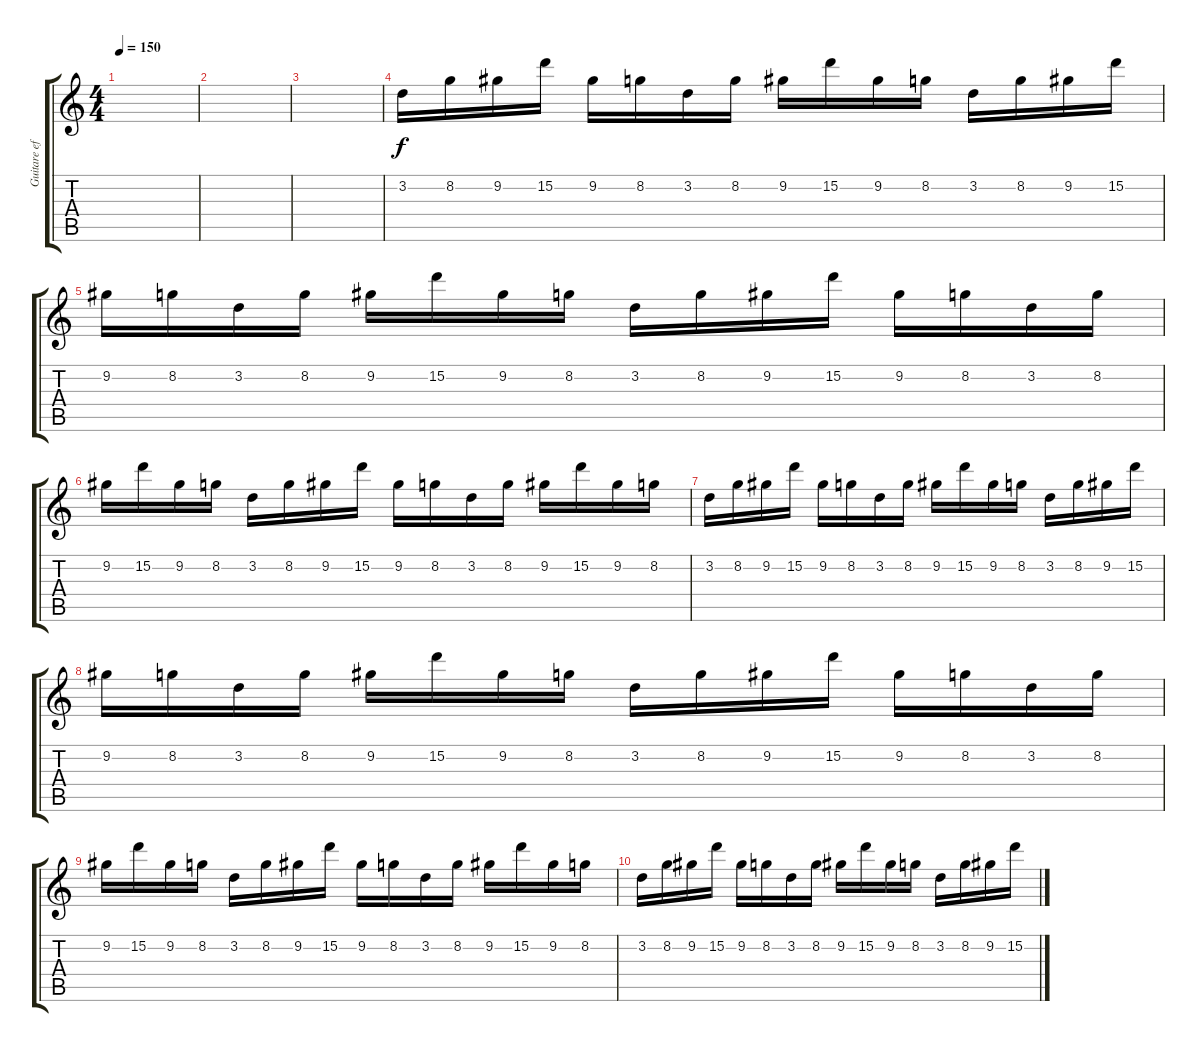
\track ("Guitare effets" "Guitare ef") {instrument distortionguitar}
\staff {score tabs}
\tuning (E4 B3 G3 D3 A2 E2) {hide}
\ts (4 4)
\tempo 150
\clef g2
\ks c
|
|
|
3.2.16 8.2.16 9.2.16 15.2.16 9.2.16 8.2.16 3.2.16 8.2.16 9.2.16 15.2.16 9.2.16 8.2.16 3.2.16 8.2.16 9.2.16 15.2.16 |
9.2.16 8.2.16 3.2.16 8.2.16 9.2.16 15.2.16 9.2.16 8.2.16 3.2.16 8.2.16 9.2.16 15.2.16 9.2.16 8.2.16 3.2.16 8.2.16 |
9.2.16 15.2.16 9.2.16 8.2.16 3.2.16 8.2.16 9.2.16 15.2.16 9.2.16 8.2.16 3.2.16 8.2.16 9.2.16 15.2.16 9.2.16 8.2.16 |
3.2.16 8.2.16 9.2.16 15.2.16 9.2.16 8.2.16 3.2.16 8.2.16 9.2.16 15.2.16 9.2.16 8.2.16 3.2.16 8.2.16 9.2.16 15.2.16 |
9.2.16 8.2.16 3.2.16 8.2.16 9.2.16 15.2.16 9.2.16 8.2.16 3.2.16 8.2.16 9.2.16 15.2.16 9.2.16 8.2.16 3.2.16 8.2.16 |
9.2.16 15.2.16 9.2.16 8.2.16 3.2.16 8.2.16 9.2.16 15.2.16 9.2.16 8.2.16 3.2.16 8.2.16 9.2.16 15.2.16 9.2.16 8.2.16 |
3.2.16 8.2.16 9.2.16 15.2.16 9.2.16 8.2.16 3.2.16 8.2.16 9.2.16 15.2.16 9.2.16 8.2.16 3.2.16 8.2.16 9.2.16 15.2.16
